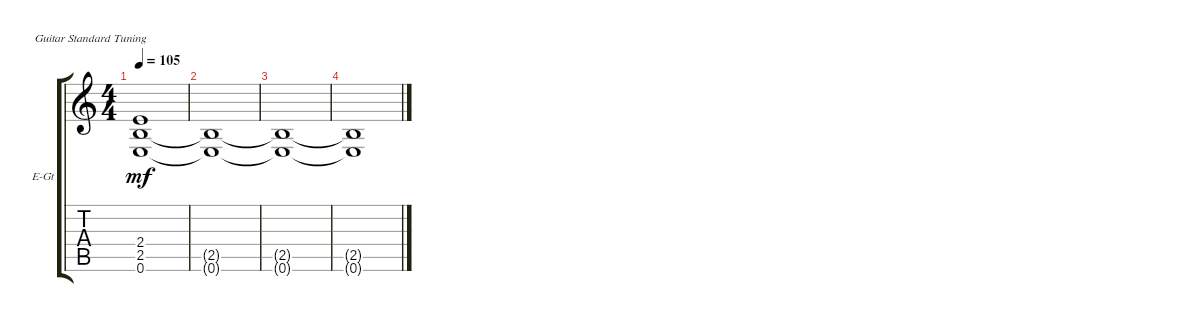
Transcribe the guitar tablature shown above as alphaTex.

\defaultSystemsLayout 4
\bracketExtendMode groupsimilarinstruments
\firstSystemTrackNameOrientation horizontal
\otherSystemsTrackNameOrientation horizontal
\track ("Killar(Dist)" "E-Gt") {instrument distortionguitar}
\staff {score tabs}
\tuning (E4 B3 G3 D3 A2 E2)
\ts (4 4)
\tempo 105
\clef g2
\scale
0.333333
\ks c
(0.6{t} 2.5{t} 2.4{t}).1{dy mf} |
(0.6{t} 2.5{t}).1 |
(0.6{t} 2.5{t}).1 |
(0.6{t} 2.5{t}).1
